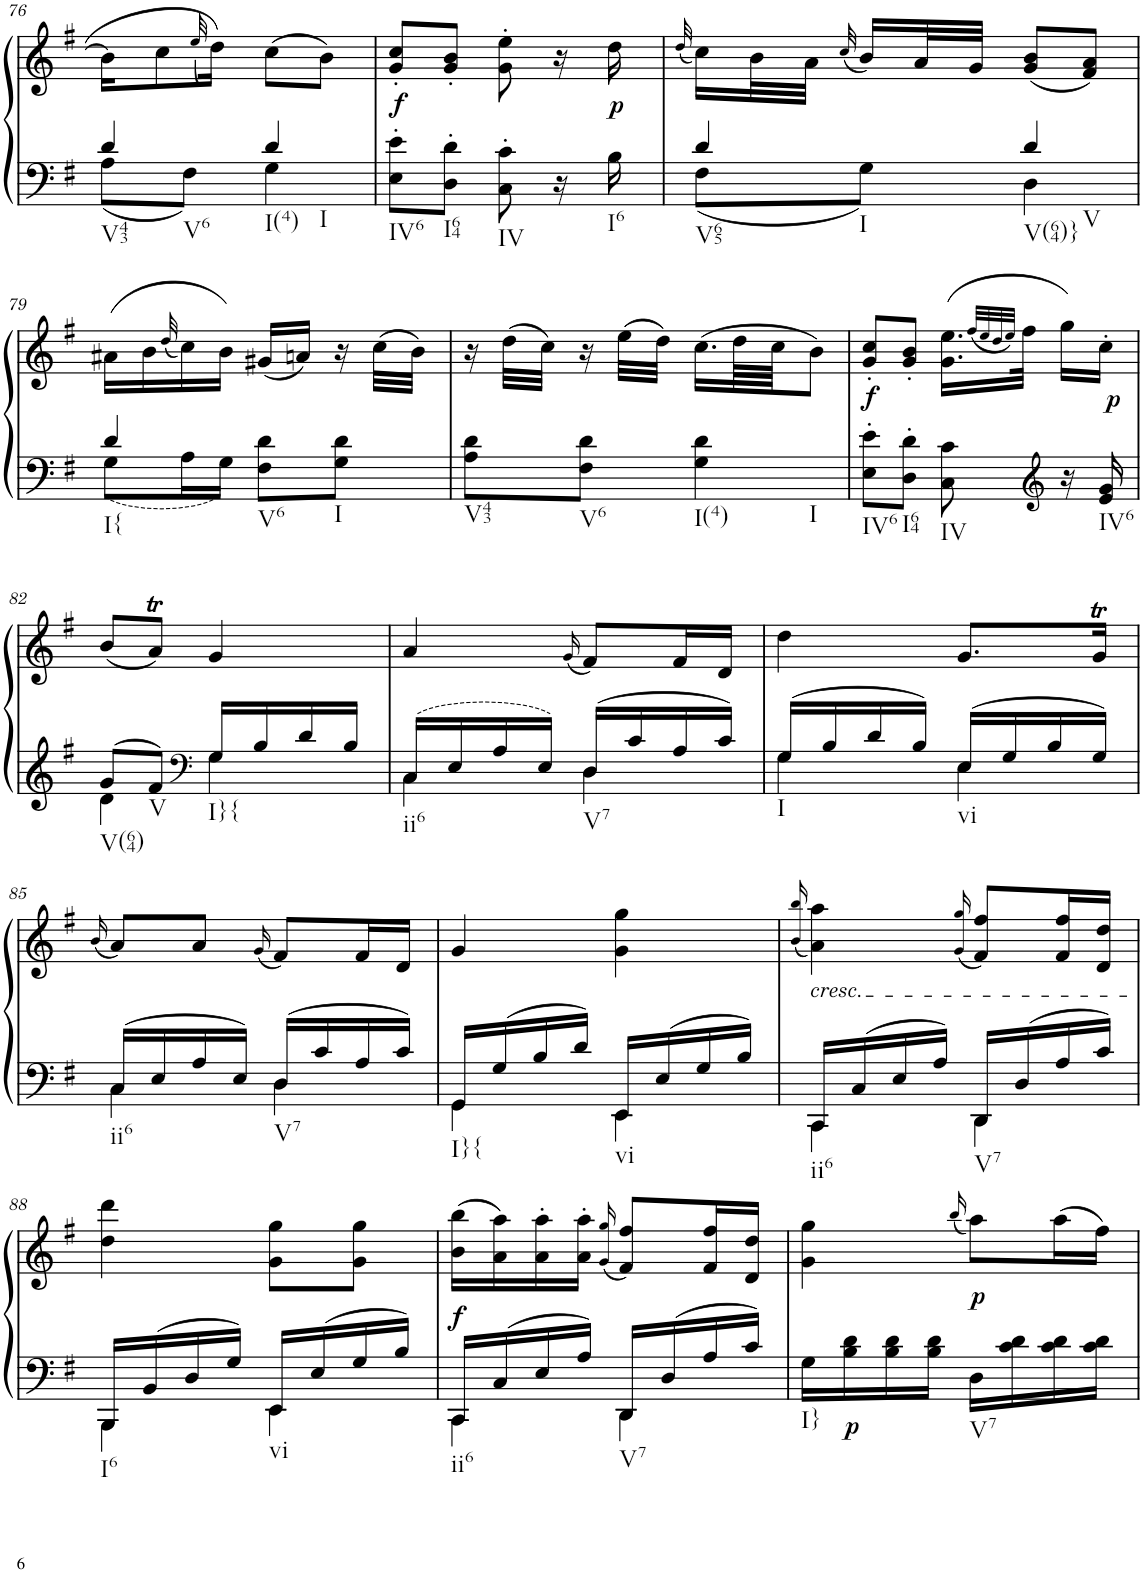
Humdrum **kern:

**kern	**kern	**dynam
*part1	*part1	*part1
*staff2	*staff1	*staff1/2
*I"Klavier linke Hand	*	*
!!LO:PB:g=z
*clefF4	*clefG2	*
*k[f#]	*k[f#]	*
*M2/4	*M2/4	*
=76	=76	=76
*^	*	*
!LO:TX:b:t=V43	!	!	!
!LO:TX:b:t=V6	!	!	!
4d/	8A\L	16b\KL]	.
.	.	8cc\	.
.	8F#\J	.	.
.	.	(32qee/	.
.	.	16dd\Jk)	.
!LO:TX:b:t=I(4)	!	!	!
!LO:TX:b:t=I	!	!	!
4d/	4G\	(8cc\L	.
.	.	8b\J)	.
*v	*v	*	*
=77	=77	=77
!LO:TX:b:t=IV6	!	!
!	!	!LO:DY:b
8E\' 8e\'L	8g/' 8cc/'L	f
!LO:TX:b:t=I64	!	!
8D\' 8d\'J	8g/' 8b/'J	.
!LO:TX:b:t=IV	!	!
8C\' 8c\'	8g\' 8ee\'	.
16r	16r	.
!LO:TX:b:t=I6	!	!
!	!	!LO:DY:b
16B\	16dd\	p
=78	=78	=78
.	(32qdd/	.
*^	*	*
!LO:TX:b:t=V65	!	!	!
!LO:TX:b:t=I	!	!	!
4d/	8F#\L	16cc\LL)	.
.	.	32b\L	.
.	.	32a\JJJ	.
.	.	(32qcc/	.
.	8G\J	16b/LL)	.
.	.	32a/L	.
.	.	32g/JJJ	.
!LO:TX:b:t=V(64)}	!	!	!
!LO:TX:b:t=V	!	!	!
4d/	4D\	(8g/ 8b/L	.
.	.	8f#/ 8a/J)	.
!!LO:LB:g=z
=79	=79	=79	=79
!LO:TX:b:t=I{	!	!	!
4d/	8G\L	(16a#X\LL	.
.	.	16b\	.
.	.	(32qdd/	.
.	16A\L	16cc\)	.
.	16G\JJ	16b\JJ)	.
!LO:TX:b:t=V6	!	!	!
8F#\ 8d\L	4ryy	(16g#X/LL	.
.	.	16an/JJ)	.
!LO:TX:b:t=I	!	!	!
8G\ 8d\J	.	16r	.
.	.	(32cc\LLL	.
.	.	32b\JJJ)	.
*v	*v	*	*
=80	=80	=80
!LO:TX:b:t=V43	!	!
8A\ 8d\L	16r	.
.	(32dd\LLL	.
.	32cc\JJJ)	.
!LO:TX:b:t=V6	!	!
8F#\ 8d\J	16r	.
.	(32ee\LLL	.
.	32dd\JJJ)	.
!LO:TX:b:t=I(4)	!	!
!LO:TX:b:t=I	!	!
4G\ 4d\	(16.cc\LL	.
.	64dd\LL	.
.	64cc\JJJ	.
.	8b\J)	.
=81	=81	=81
!LO:TX:b:t=IV6	!	!
!	!	!LO:DY:b
8E\' 8e\'L	8g/' 8cc/'L	f
!LO:TX:b:t=I64	!	!
8D\' 8d\'J	8g/' 8b/'J	.
!LO:TX:b:t=IV	!	!
8C\ 8c\	(16.g\ 16.ee\LL	.
.	(32qff#/LLL	.
.	32qee/	.
.	32qdd/	.
.	32qee/JJJ)	.
.	32ff#\JJk	.
*clefG2	*	*
16r	16gg\LL)	.
!LO:TX:b:t=IV6	!	!
!	!	!LO:DY:b
16e/ 16g/	16cc'\JJ	p
!!LO:LB:g=z
=82	=82	=82
*^	*	*
!LO:TX:b:t=V(64)	!	!	!
8g/L	4d\	(8b/L	.
!LO:TX:b:t=V	!	!	!
8f#/J	.	8aT/J)	.
*clefF4	*	*	*
!LO:TX:b:t=I}{	!	!	!
16G/LL	4G\	4g/	.
16B/	.	.	.
16d/	.	.	.
16B/JJ	.	.	.
=83	=83	=83	=83
!LO:TX:b:t=ii6	!	!	!
16C/LL	4C\	4a/	.
16E/	.	.	.
16A/	.	.	.
16E/JJ	.	.	.
.	.	(16qg/	.
!LO:TX:b:t=V7	!	!	!
16D/LL	4D\	8f#/L)	.
16c/	.	.	.
16A/	.	16f#/L	.
16c/JJ	.	16d/JJ	.
=84	=84	=84	=84
!LO:TX:b:t=I	!	!	!
16G/LL	4G\	4dd\	.
16B/	.	.	.
16d/	.	.	.
16B/JJ	.	.	.
!LO:TX:b:t=vi	!	!	!
16E/LL	4E\	8.g/L	.
16G/	.	.	.
16B/	.	.	.
16G/JJ	.	16gT/Jk	.
!!LO:LB:g=z
=85	=85	=85	=85
.	.	(16qb/	.
!LO:TX:b:t=ii6	!	!	!
16C/LL	4C\	8a/L)	.
16E/	.	.	.
16A/	.	8a/J	.
16E/JJ	.	.	.
.	.	(16qg/	.
!LO:TX:b:t=V7	!	!	!
16D/LL	4D\	8f#/L)	.
16c/	.	.	.
16A/	.	16f#/L	.
16c/JJ	.	16d/JJ	.
=86	=86	=86	=86
!LO:TX:b:t=I}{	!	!	!
16GG/LL	4GG\	4g/	.
16G/	.	.	.
16B/	.	.	.
16d/JJ	.	.	.
!LO:TX:b:t=vi	!	!	!
16EE/LL	4EE\	4g\ 4gg\	.
16E/	.	.	.
16G/	.	.	.
16B/JJ	.	.	.
=87	=87	=87	=87
.	.	(16qb/ 16qbb/	.
!	!	!LO:TX:b:i:t=cresc.	!
!LO:TX:b:t=ii6	!	!	!
16CC/LL	4CC\	4a\ 4aa\)	.
16C/	.	.	.
16E/	.	.	.
16A/JJ	.	.	.
.	.	(16qg/ 16qgg/	.
!LO:TX:b:t=V7	!	!	!
16DD/LL	4DD\	8f#/ 8ff#/L)	.
16D/	.	.	.
16A/	.	16f#/ 16ff#/L	.
16c/JJ	.	16d/ 16dd/JJ	.
!!LO:LB:g=z
=88	=88	=88	=88
!LO:TX:b:t=I6	!	!	!
16BBB/LL	4BBB\	4dd\ 4ddd\	.
16BB/	.	.	.
16D/	.	.	.
16G/JJ	.	.	.
!LO:TX:b:t=vi	!	!	!
16EE/LL	4EE\	8g\ 8gg\L	.
16E/	.	.	.
16G/	.	8g\ 8gg\J	.
16B/JJ	.	.	.
=89	=89	=89	=89
!LO:TX:b:t=ii6	!	!	!
!	!	!	!LO:DY:b
16CC/LL	4CC\	(16b\ 16bb\LL	f
16C/	.	16a\ 16aa\)	.
16E/	.	16a\' 16aa\'	.
16A/JJ	.	16a\' 16aa\'JJ	.
.	.	(16qg/ 16qgg/	.
!LO:TX:b:t=V7	!	!	!
16DD/LL	4DD\	8f#/ 8ff#/L)	.
16D/	.	.	.
16A/	.	16f#/ 16ff#/L	.
16c/JJ	.	16d/ 16dd/JJ	.
*v	*v	*	*
=90	=90	=90
!LO:TX:b:t=I}	!	!
16G\LL	4g\ 4gg\	.
!	!	!LO:DY:b=2
16B\ 16d\	.	p
16B\ 16d\	.	.
16B\ 16d\JJ	.	.
.	(16qbb/	.
!LO:TX:b:t=V7	!	!
!	!	!LO:DY:b
16D\LL	8aa\L)	p
16c\ 16d\	.	.
16c\ 16d\	(16aa\L	.
16c\ 16d\JJ	16ff#\JJ)	.
=	=	=
*-	*-	*-
